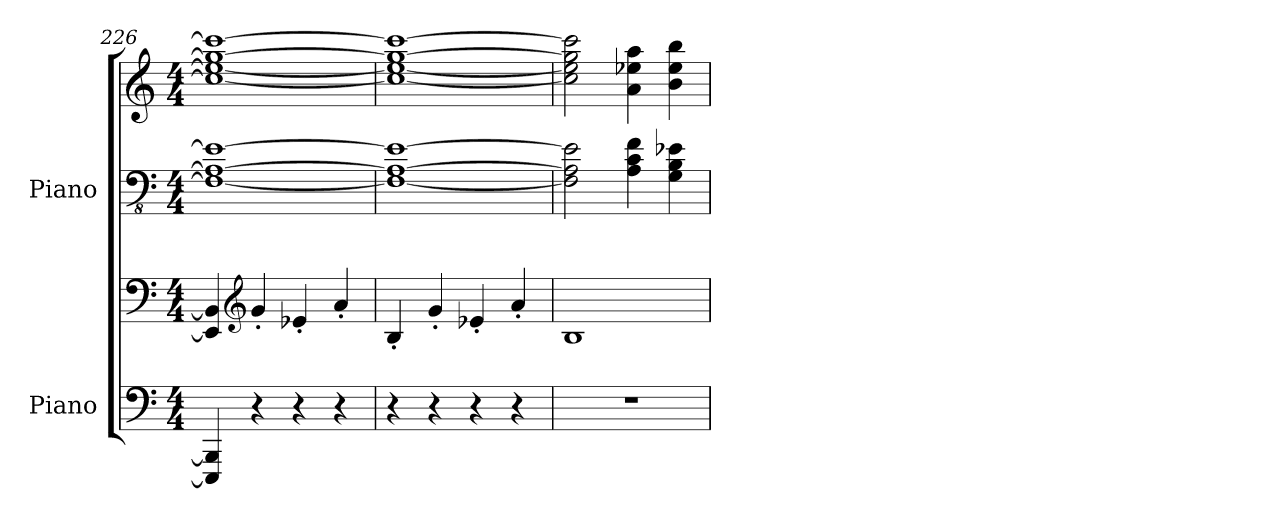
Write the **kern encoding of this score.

**kern	**kern	**kern	**kern
*part2	*part2	*part1	*part1
*staff4	*staff3	*staff2	*staff1
*I"Piano	*	*I"Piano	*
*I'Pno.	*	*I'Pno.	*
*clefF4	*clefF4	*clefFv4	*clefG2
*k[]	*k[]	*k[]	*k[]
*M4/4	*M4/4	*M4/4	*M4/4
=226	=226	=226	=226
4EEE/] 4BBB/]	4EE/] 4BB/]	1FF_ 1AA_ 1E-_	1cc_ 1ee-_ 1gg_ 1ccc_
*	*clefG2	*	*
4r	4g'/	.	.
4r	4e-X'/	.	.
4r	4a'/	.	.
=227	=227	=227	=227
4r	4B'/	1FF_ 1AA_ 1E-_	1cc_ 1ee-_ 1gg_ 1ccc_
4r	4g'/	.	.
4r	4e-X'/	.	.
4r	4a'/	.	.
=228	=228	=228	=228
1r	1B	2FF\] 2AA\] 2E-\]	2cc\] 2ee-\] 2gg\] 2ccc\]
.	.	4AA\ 4C\ 4F\	4a\ 4ee-X\ 4aa\
.	.	4GG\ 4BB\ 4E-X\	4b\ 4ee-\ 4bb\
=	=	=	=
*-	*-	*-	*-
